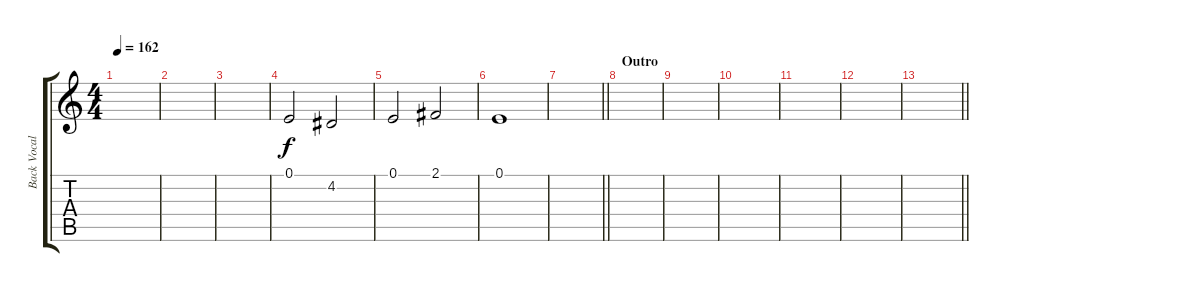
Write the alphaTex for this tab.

\track ("Back Vocals" "Back Vocal") {instrument tenorsax}
\staff {score tabs}
\tuning (E4 B3 G3 D3 A2 E2) {hide}
\ts (4 4)
\tempo 162
\clef g2
\ks c
|
|
|
0.1.2 4.2.2 |
0.1.2 2.1.2 |
0.1.1 |
\barLineRight lightlight
|
\section ("" "Outro")
|
|
|
|
|
\barLineRight lightlight
